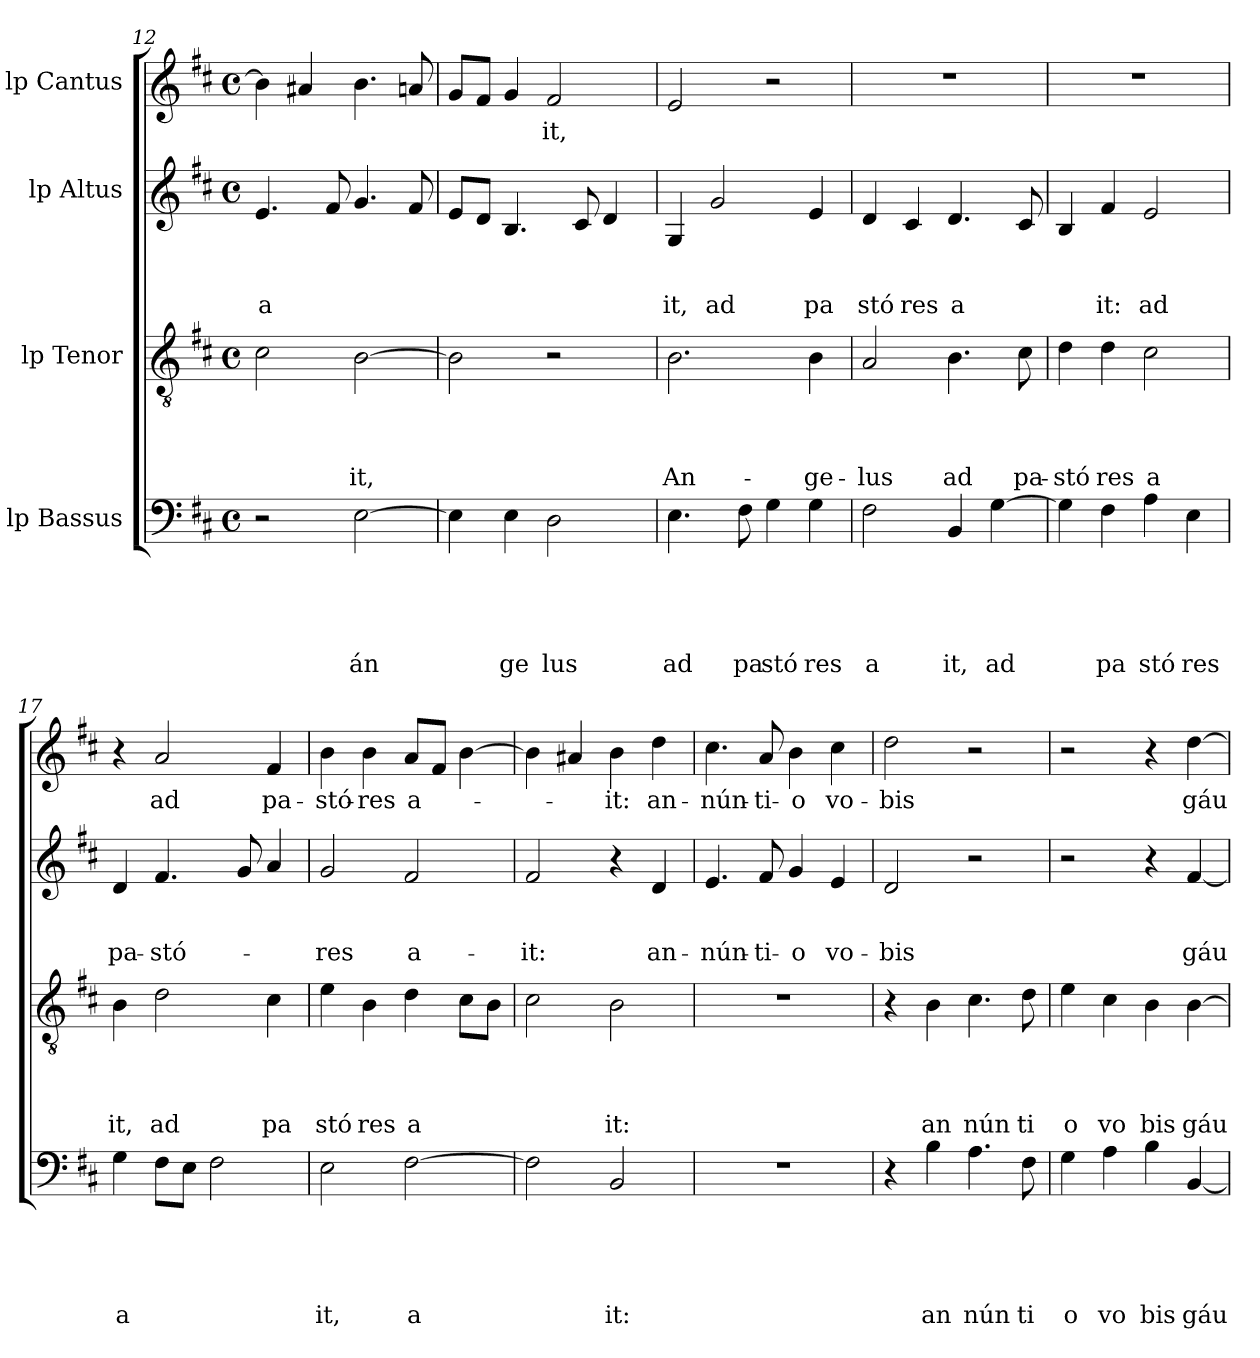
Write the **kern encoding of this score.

**kern	**text	**text	**text	**text	**text	**kern	**text	**text	**text	**text	**kern	**text	**text	**text	**kern	**text
*part4	*part4	*part4	*part4	*part4	*part4	*part3	*part3	*part3	*part3	*part3	*part2	*part2	*part2	*part2	*part1	*part1
*staff4	*staff4	*staff4	*staff4	*staff4	*staff4	*staff3	*staff3	*staff3	*staff3	*staff3	*staff2	*staff2	*staff2	*staff2	*staff1	*staff1
*I"lp Bassus	*	*	*	*	*	*I"lp Tenor	*	*	*	*	*I"lp Altus	*	*	*	*I"lp Cantus	*
*clefF4	*	*	*	*	*	*clefGv2	*	*	*	*	*clefG2	*	*	*	*clefG2	*
*k[f#c#]	*	*	*	*	*	*k[f#c#]	*	*	*	*	*k[f#c#]	*	*	*	*k[f#c#]	*
*D:	*	*	*	*	*	*D:	*	*	*	*	*D:	*	*	*	*D:	*
*M4/4	*	*	*	*	*	*M4/4	*	*	*	*	*M4/4	*	*	*	*M4/4	*
*met(c)	*	*	*	*	*	*met(c)	*	*	*	*	*met(c)	*	*	*	*met(c)	*
=12	=12	=12	=12	=12	=12	=12	=12	=12	=12	=12	=12	=12	=12	=12	=12	=12
!	!	!	!	!	!	!	!	!	!	!	!	!	!	!LO:LY:b	!	!
2r	.	.	.	.	.	2c#\	.	.	.	.	4.e/	.	.	a	4b\]	.
.	.	.	.	.	.	.	.	.	.	.	.	.	.	.	4a#X/	.
.	.	.	.	.	.	.	.	.	.	.	8f#/	.	.	.	.	.
!	!	!	!	!	!LO:LY:b	!	!	!	!	!LO:LY:b	!	!	!	!	!	!
[>2E\	.	.	.	.	án	[>2B\	.	.	.	-it,	4.g/	.	.	.	4.b\	.
.	.	.	.	.	.	.	.	.	.	.	8f#/	.	.	.	8an/	.
=13	=13	=13	=13	=13	=13	=13	=13	=13	=13	=13	=13	=13	=13	=13	=13	=13
4E\]	.	.	.	.	.	2B\]	.	.	.	.	8e/L	.	.	.	8g/L	.
.	.	.	.	.	.	.	.	.	.	.	8d/J	.	.	.	8f#/J	.
!	!	!	!	!	!LO:LY:b	!	!	!	!	!	!	!	!	!	!	!
4E\	.	.	.	.	ge	.	.	.	.	.	4.B/	.	.	.	4g/	.
!	!	!	!	!	!LO:LY:b	!	!	!	!	!	!	!	!	!	!	!LO:LY:b
2D\	.	.	.	.	lus	2r	.	.	.	.	.	.	.	.	2f#/	-it,
.	.	.	.	.	.	.	.	.	.	.	8c#/	.	.	.	.	.
.	.	.	.	.	.	.	.	.	.	.	4d/	.	.	.	.	.
=14	=14	=14	=14	=14	=14	=14	=14	=14	=14	=14	=14	=14	=14	=14	=14	=14
!	!	!	!	!	!LO:LY:b	!	!	!	!	!LO:LY:b	!	!	!	!LO:LY:b	!	!
4.E\	.	.	.	.	ad	2.B\	.	.	.	An-	4G/	.	.	it,	2e/	.
!	!	!	!	!	!	!	!	!	!	!	!	!	!	!LO:LY:b	!	!
.	.	.	.	.	.	.	.	.	.	.	2g/	.	.	ad	.	.
!	!	!	!	!	!LO:LY:b	!	!	!	!	!	!	!	!	!	!	!
8F#\	.	.	.	.	pa	.	.	.	.	.	.	.	.	.	.	.
!	!	!	!	!	!LO:LY:b	!	!	!	!	!	!	!	!	!	!	!
4G\	.	.	.	.	stó	.	.	.	.	.	.	.	.	.	2r	.
!	!	!	!	!	!LO:LY:b	!	!	!	!	!LO:LY:b	!	!	!	!LO:LY:b	!	!
4G\	.	.	.	.	res	4B\	.	.	.	-ge-	4e/	.	.	pa	.	.
=15	=15	=15	=15	=15	=15	=15	=15	=15	=15	=15	=15	=15	=15	=15	=15	=15
!	!	!	!	!	!LO:LY:b	!	!	!	!	!LO:LY:b	!	!	!	!LO:LY:b	!	!
2F#\	.	.	.	.	a	2A/	.	.	.	-lus	4d/	.	.	stó	1r	.
!	!	!	!	!	!	!	!	!	!	!	!	!	!	!LO:LY:b	!	!
.	.	.	.	.	.	.	.	.	.	.	4c#/	.	.	res	.	.
!	!	!	!	!	!LO:LY:b	!	!	!	!	!LO:LY:b	!	!	!	!LO:LY:b	!	!
4BB/	.	.	.	.	it,	4.B\	.	.	.	ad	4.d/	.	.	a	.	.
!	!	!	!	!	!LO:LY:b	!	!	!	!	!	!	!	!	!	!	!
[<4G\	.	.	.	.	ad	.	.	.	.	.	.	.	.	.	.	.
!	!	!	!	!	!	!	!	!	!	!LO:LY:b	!	!	!	!	!	!
.	.	.	.	.	.	8c#\	.	.	.	pa-	8c#/	.	.	.	.	.
!!LO:LB:g=z
=16	=16	=16	=16	=16	=16	=16	=16	=16	=16	=16	=16	=16	=16	=16	=16	=16
!	!	!	!	!	!	!	!	!	!	!LO:LY:b	!	!	!	!	!	!
4G\]	.	.	.	.	.	4d\	.	.	.	-stó	4B/	.	.	.	1r	.
!	!	!	!	!	!LO:LY:b	!	!	!	!	!LO:LY:b	!	!	!	!LO:LY:b	!	!
4F#\	.	.	.	.	pa	4d\	.	.	.	res	4f#/	.	.	it:	.	.
!	!	!	!	!	!LO:LY:b	!	!	!	!	!LO:LY:b	!	!	!	!LO:LY:b	!	!
4A\	.	.	.	.	stó	2c#\	.	.	.	a	2e/	.	.	ad	.	.
!	!	!	!	!	!LO:LY:b	!	!	!	!	!	!	!	!	!	!	!
4E\	.	.	.	.	res	.	.	.	.	.	.	.	.	.	.	.
=17	=17	=17	=17	=17	=17	=17	=17	=17	=17	=17	=17	=17	=17	=17	=17	=17
!	!	!	!	!	!LO:LY:b	!	!	!	!	!LO:LY:b	!	!	!	!LO:LY:b	!	!
4G\	.	.	.	.	a	4B\	.	.	.	it,	4d/	.	.	pa-	4r	.
!	!	!	!	!	!	!	!	!	!	!LO:LY:b	!	!	!	!LO:LY:b	!	!LO:LY:b
8F#\L	.	.	.	.	.	2d\	.	.	.	ad	4.f#/	.	.	-stó-	2a/	ad
8E\J	.	.	.	.	.	.	.	.	.	.	.	.	.	.	.	.
2F#\	.	.	.	.	.	.	.	.	.	.	.	.	.	.	.	.
.	.	.	.	.	.	.	.	.	.	.	8g/	.	.	.	.	.
!	!	!	!	!	!	!	!	!	!	!LO:LY:b	!	!	!	!	!	!LO:LY:b
.	.	.	.	.	.	4c#\	.	.	.	pa	4a/	.	.	.	4f#/	pa-
=18	=18	=18	=18	=18	=18	=18	=18	=18	=18	=18	=18	=18	=18	=18	=18	=18
!	!	!	!	!	!LO:LY:b	!	!	!	!	!LO:LY:b	!	!	!	!LO:LY:b	!	!LO:LY:b
2E\	.	.	.	.	it,	4e\	.	.	.	stó	2g/	.	.	-res	4b\	-stó-
!	!	!	!	!	!	!	!	!	!	!LO:LY:b	!	!	!	!	!	!LO:LY:b
.	.	.	.	.	.	4B\	.	.	.	res	.	.	.	.	4b\	-res
!	!	!	!	!	!LO:LY:b	!	!	!	!	!LO:LY:b	!	!	!	!LO:LY:b	!	!LO:LY:b
[>2F#\	.	.	.	.	a	4d\	.	.	.	a	2f#/	.	.	a-	8a/L	a-
.	.	.	.	.	.	.	.	.	.	.	.	.	.	.	8f#/J	.
.	.	.	.	.	.	8c#\L	.	.	.	.	.	.	.	.	[>4b\	.
.	.	.	.	.	.	8B\J	.	.	.	.	.	.	.	.	.	.
=19	=19	=19	=19	=19	=19	=19	=19	=19	=19	=19	=19	=19	=19	=19	=19	=19
!	!	!	!	!	!	!	!	!	!	!	!	!	!	!LO:LY:b	!	!
2F#\]	.	.	.	.	.	2c#\	.	.	.	.	2f#/	.	.	-it:	4b\]	.
.	.	.	.	.	.	.	.	.	.	.	.	.	.	.	4a#X/	.
!	!	!	!	!	!LO:LY:b	!	!	!	!	!LO:LY:b	!	!	!	!	!	!LO:LY:b
2BB/	.	.	.	.	it:	2B\	.	.	.	it:	4r	.	.	.	4b\	-it:
!	!	!	!	!	!	!	!	!	!	!	!	!	!	!LO:LY:b	!	!LO:LY:b
.	.	.	.	.	.	.	.	.	.	.	4d/	.	.	an-	4dd\	an-
=20	=20	=20	=20	=20	=20	=20	=20	=20	=20	=20	=20	=20	=20	=20	=20	=20
!	!	!	!	!	!	!	!	!	!	!	!	!	!	!LO:LY:b	!	!LO:LY:b
1r	.	.	.	.	.	1r	.	.	.	.	4.e/	.	.	-nún-	4.cc#\	-nún-
!	!	!	!	!	!	!	!	!	!	!	!	!	!	!LO:LY:b	!	!LO:LY:b
.	.	.	.	.	.	.	.	.	.	.	8f#/	.	.	-ti-	8a/	-ti-
!	!	!	!	!	!	!	!	!	!	!	!	!	!	!LO:LY:b	!	!LO:LY:b
.	.	.	.	.	.	.	.	.	.	.	4g/	.	.	-o	4b\	-o
!	!	!	!	!	!	!	!	!	!	!	!	!	!	!LO:LY:b	!	!LO:LY:b
.	.	.	.	.	.	.	.	.	.	.	4e/	.	.	vo-	4cc#\	vo-
!!LO:PB:g=z
=21	=21	=21	=21	=21	=21	=21	=21	=21	=21	=21	=21	=21	=21	=21	=21	=21
!	!	!	!	!	!	!	!	!	!	!	!	!	!	!LO:LY:b	!	!LO:LY:b
4r	.	.	.	.	.	4r	.	.	.	.	2d/	.	.	-bis	2dd\	-bis
!	!	!	!	!	!LO:LY:b	!	!	!	!	!LO:LY:b	!	!	!	!	!	!
4B\	.	.	.	.	an	4B\	.	.	.	an	.	.	.	.	.	.
!	!	!	!	!	!LO:LY:b	!	!	!	!	!LO:LY:b	!	!	!	!	!	!
4.A\	.	.	.	.	nún	4.c#\	.	.	.	nún	2r	.	.	.	2r	.
!	!	!	!	!	!LO:LY:b	!	!	!	!	!LO:LY:b	!	!	!	!	!	!
8F#\	.	.	.	.	ti	8d\	.	.	.	ti	.	.	.	.	.	.
=22	=22	=22	=22	=22	=22	=22	=22	=22	=22	=22	=22	=22	=22	=22	=22	=22
!	!	!	!	!	!LO:LY:b	!	!	!	!	!LO:LY:b	!	!	!	!	!	!
4G\	.	.	.	.	o	4e\	.	.	.	o	2r	.	.	.	2r	.
!	!	!	!	!	!LO:LY:b	!	!	!	!	!LO:LY:b	!	!	!	!	!	!
4A\	.	.	.	.	vo	4c#\	.	.	.	vo	.	.	.	.	.	.
!	!	!	!	!	!LO:LY:b	!	!	!	!	!LO:LY:b	!	!	!	!	!	!
4B\	.	.	.	.	bis	4B\	.	.	.	bis	4r	.	.	.	4r	.
!	!	!	!	!	!LO:LY:b	!	!	!	!	!LO:LY:b	!	!	!	!LO:LY:b	!	!LO:LY:b
[<4BB/	.	.	.	.	gáu	[>4B\	.	.	.	gáu	[<4f#/	.	.	gáu-	[>4dd\	gáu
=	=	=	=	=	=	=	=	=	=	=	=	=	=	=	=	=
*-	*-	*-	*-	*-	*-	*-	*-	*-	*-	*-	*-	*-	*-	*-	*-	*-
